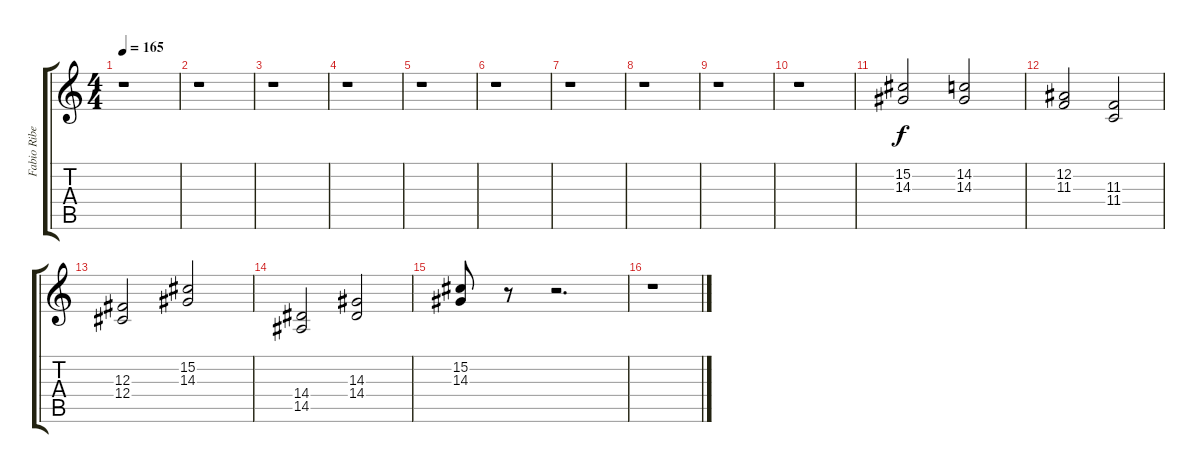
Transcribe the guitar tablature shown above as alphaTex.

\track ("Fabio Ribeiro" "Fabio Ribe") {instrument stringensemble1}
\staff {score tabs}
\tuning (Eb4 Bb3 Gb3 Db3 Ab2 Eb2) {hide}
\ts (4 4)
\tempo 165
\clef g2
\ks c
r.1{dy f} |
r.1 |
r.1 |
r.1 |
r.1 |
r.1 |
r.1 |
r.1 |
r.1 |
r.1 |
(15.2 14.3).2 (14.2 14.3).2 |
(12.2 11.3).2 (11.3 11.4).2 |
(12.3 12.4).2 (15.2 14.3).2 |
(14.4 14.5).2 (14.3 14.4).2 |
(15.2 14.3).8 r.8 r.2{d} |
r.1
